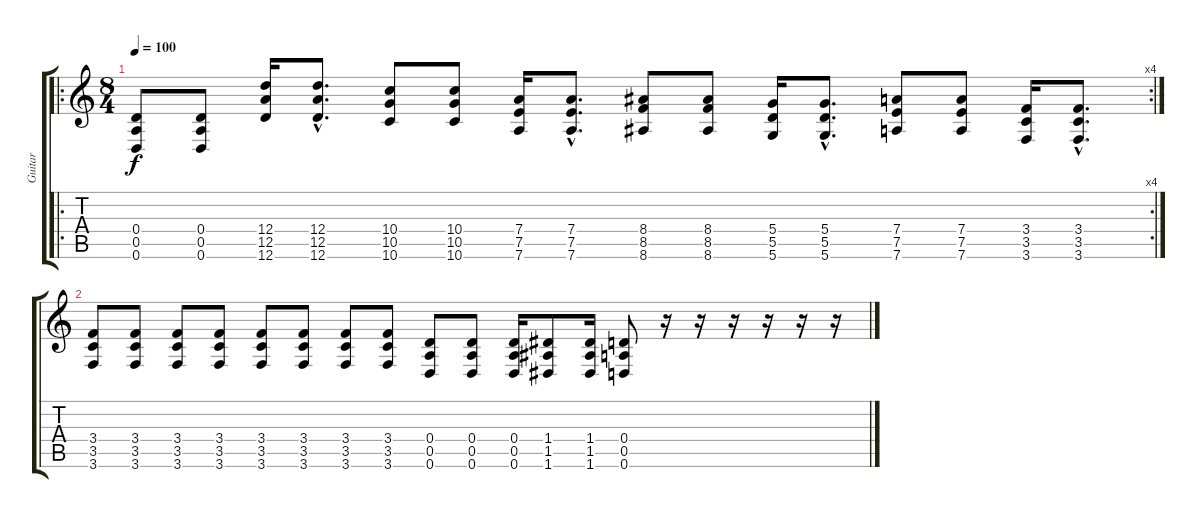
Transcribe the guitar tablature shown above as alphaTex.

\track ("Guitar" "Guitar") {instrument distortionguitar}
\staff {score tabs}
\tuning (E4 B3 G3 D3 A2 D2) {hide}
\ro
\rc 4
\ts (8 4)
\tempo 100
\clef g2
\ks c
(0.4 0.5 0.6).8{dy f} (0.4 0.5 0.6).8 (12.4 12.5 12.6).16 (12.4{hac} 12.5{hac} 12.6{hac}).8{d} (10.4 10.5 10.6).8 (10.4 10.5 10.6).8 (7.4 7.5 7.6).16 (7.4{hac} 7.5{hac} 7.6{hac}).8{d} (8.4 8.5 8.6).8 (8.4 8.5 8.6).8 (5.4 5.5 5.6).16 (5.4{hac} 5.5{hac} 5.6{hac}).8{d} (7.4 7.5 7.6).8 (7.4 7.5 7.6).8 (3.4 3.5 3.6).16 (3.4{hac} 3.5{hac} 3.6{hac}).8{d} |
(3.4 3.5 3.6).8 (3.4 3.5 3.6).8 (3.4 3.5 3.6).8 (3.4 3.5 3.6).8 (3.4 3.5 3.6).8 (3.4 3.5 3.6).8 (3.4 3.5 3.6).8 (3.4 3.5 3.6).8 (0.4 0.5 0.6).8 (0.4 0.5 0.6).8 (0.4 0.5 0.6).16 (1.4 1.5 1.6).8 (1.4 1.5 1.6).16 (0.4 0.5 0.6).8 r.16 r.16 r.16 r.16 r.16 r.16
